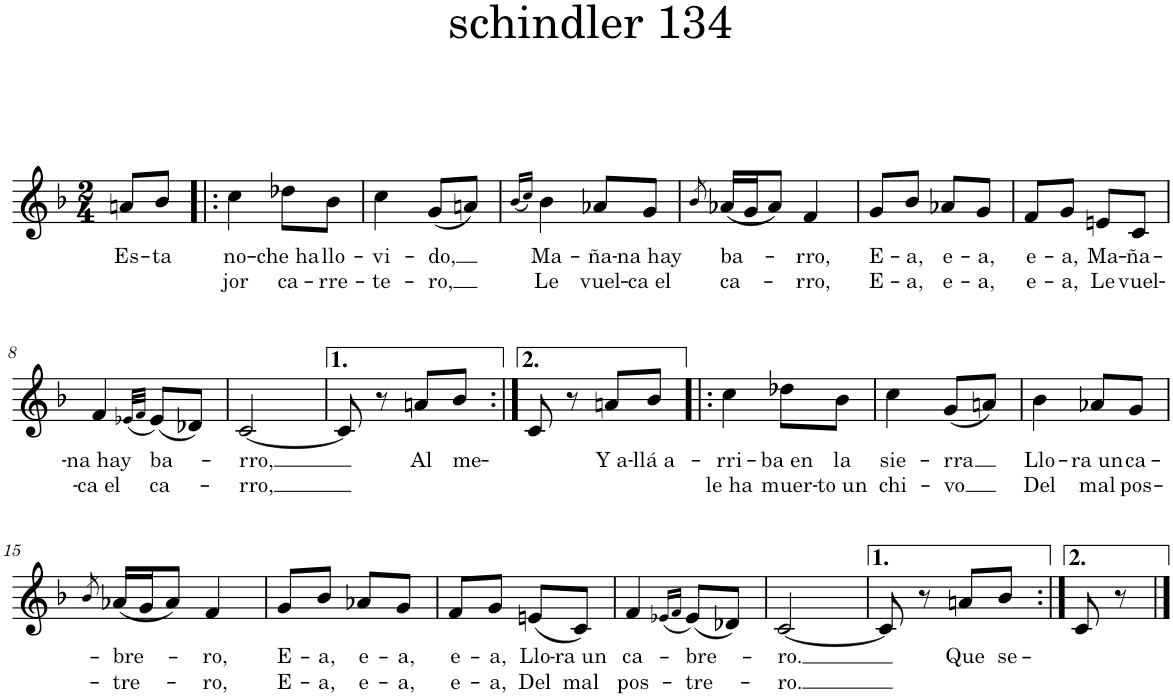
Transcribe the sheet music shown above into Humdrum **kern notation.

**kern	**text	**text
*part1	*part1	*part1
*staff1	*staff1	*staff1
*I"Piano	*	*
*I'Pno.	*	*
*clefG2	*	*
*k[b-]	*	*
*M2/4	*	*
=1	=1	=1
!	!LO:LY:b	!
8an/L	Es-	.
!	!LO:LY:b	!
8b-/J	-ta	.
=2!|:	=2!|:	=2!|:
!	!LO:LY:b	!LO:LY:b
4cc\	no-	jor
!	!LO:LY:b	!LO:LY:b
8dd-X\L	-che ha	ca-
!	!LO:LY:b	!LO:LY:b
8b-\J	llo-	-rre-
=3	=3	=3
!	!LO:LY:b	!LO:LY:b
4cc\	-vi-	-te-
!	!LO:LY:b	!LO:LY:b
(8g/L	-do,	-ro,
8an/J)	.	.
=4	=4	=4
(16qb-/LL	.	.
16qcc/JJ)	.	.
!	!LO:LY:b	!LO:LY:b
4b-\	Ma-	Le
!	!LO:LY:b	!LO:LY:b
8a-X/L	-ña-	vuel-
!	!LO:LY:b	!LO:LY:b
8g/J	-na hay	-ca el
=5	=5	=5
8qb-/	.	.
!	!LO:LY:b	!LO:LY:b
(16a-X/LL	ba-	ca-
16g/J	.	.
8a-/J)	.	.
!	!LO:LY:b	!LO:LY:b
4f/	-rro,	-rro,
=6	=6	=6
!	!LO:LY:b	!LO:LY:b
8g/L	E-	E-
!	!LO:LY:b	!LO:LY:b
8b-/J	-a,	-a,
!	!LO:LY:b	!LO:LY:b
8a-X/L	e-	e-
!	!LO:LY:b	!LO:LY:b
8g/J	-a,	-a,
=7	=7	=7
!	!LO:LY:b	!LO:LY:b
8f/L	e-	e-
!	!LO:LY:b	!LO:LY:b
8g/J	-a,	-a,
!	!LO:LY:b	!LO:LY:b
8en/L	Ma-	Le
!	!LO:LY:b	!LO:LY:b
8c/J	-ña-	vuel-
!!LO:LB:g=z
=8	=8	=8
!	!LO:LY:b	!LO:LY:b
4f/	-na hay	-ca el
(32qe-X/LLL	.	.
32qf/JJJ	.	.
!	!LO:LY:b	!LO:LY:b
(8e-/L)	ba-	ca-
8d-X/J)	.	.
=9	=9	=9
!	!LO:LY:b	!LO:LY:b
[2c/	-rro,	-rro,
=10	=10	=10
8c/]	.	.
8r	.	.
!	!LO:LY:b	!
8an/L	Al	.
!	!LO:LY:b	!
8b-/J	me-	.
=11:|!	=11:|!	=11:|!
8c/	.	.
8r	.	.
!	!LO:LY:b	!
8an/L	Y a-	.
!	!LO:LY:b	!
8b-/J	-llá a-	.
=12!|:	=12!|:	=12!|:
!	!LO:LY:b	!LO:LY:b
4cc\	-rri-	le ha
!	!LO:LY:b	!LO:LY:b
8dd-X\L	-ba en	muer-
!	!LO:LY:b	!LO:LY:b
8b-\J	la	-to un
=13	=13	=13
!	!LO:LY:b	!LO:LY:b
4cc\	sie-	chi-
!	!LO:LY:b	!LO:LY:b
(8g/L	-rra	-vo
8an/J)	.	.
=14	=14	=14
!	!LO:LY:b	!LO:LY:b
4b-\	Llo-	Del
!	!LO:LY:b	!LO:LY:b
8a-X/L	-ra un	mal
!	!LO:LY:b	!LO:LY:b
8g/J	ca-	pos-
!!LO:LB:g=z
=15	=15	=15
8qb-/	.	.
!	!LO:LY:b	!LO:LY:b
(16a-X/LL	-bre-	-tre-
16g/J	.	.
8a-/J)	.	.
!	!LO:LY:b	!LO:LY:b
4f/	-ro,	-ro,
=16	=16	=16
!	!LO:LY:b	!LO:LY:b
8g/L	E-	E-
!	!LO:LY:b	!LO:LY:b
8b-/J	-a,	-a,
!	!LO:LY:b	!LO:LY:b
8a-X/L	e-	e-
!	!LO:LY:b	!LO:LY:b
8g/J	-a,	-a,
=17	=17	=17
!	!LO:LY:b	!LO:LY:b
8f/L	e-	e-
!	!LO:LY:b	!LO:LY:b
8g/J	-a,	-a,
!	!LO:LY:b	!LO:LY:b
(8en/L	Llo-	Del
!	!LO:LY:b	!LO:LY:b
8c/J)	-ra un	mal
=18	=18	=18
!	!LO:LY:b	!LO:LY:b
4f/	ca-	pos-
(16qe-X/LL	.	.
16qf/JJ	.	.
!	!LO:LY:b	!LO:LY:b
(8e-/L)	-bre-	-tre-
8d-X/J)	.	.
=19	=19	=19
!	!LO:LY:b	!LO:LY:b
[2c/	-ro.	-ro.
=20	=20	=20
8c/]	.	.
8r	.	.
!	!LO:LY:b	!
8an/L	Que	.
!	!LO:LY:b	!
8b-/J	se-	.
=21:|!	=21:|!	=21:|!
8c/	.	.
8r	.	.
==	==	==
*-	*-	*-
